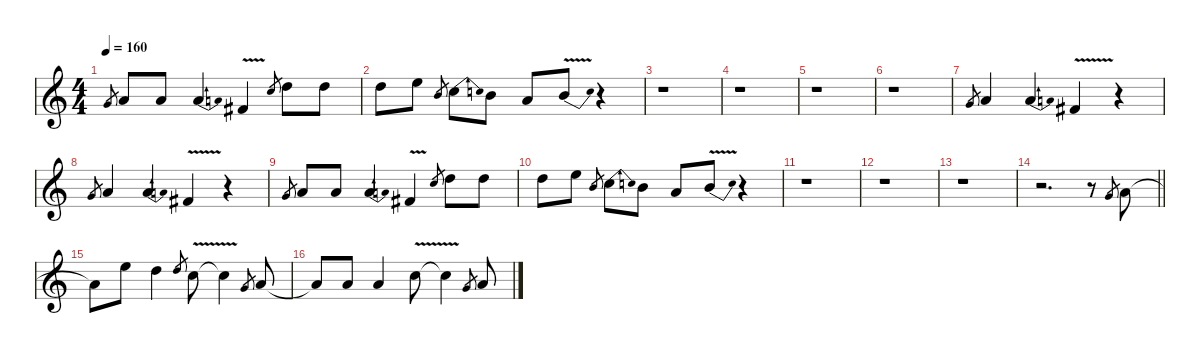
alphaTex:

\defaultSystemsLayout 4
\hideDynamics
\bracketExtendMode nobrackets
\singleTrackTrackNamePolicy hidden
\multiTrackTrackNamePolicy hidden
\firstSystemTrackNameMode fullname
\firstSystemTrackNameOrientation horizontal
\otherSystemsTrackNameOrientation horizontal
\track ("Voice" "clar.") {defaultSystemsLayout 16 instrument clarinet}
\staff {score}
\tuning (E4 B3 G3 D3 A2 E2)
\ts (4 4)
\tempo 160
\clef g2
\ks c
3.1.8{gr dy mf beam Up} 5.1.8{dy f beam Up} 5.1.8{beam Up} 5.1{be (bend 0 0 60 1)}.4{beam Up} 7.2{v acc #}.4{beam Up} 8.1.8{gr dy mf beam Up} 10.1.8{dy f beam Down} 10.1.8{beam Down} |
10.1.8{beam Down} 12.1.8{beam Down} 7.1.8{gr dy mf beam Up} 8.1{be (bend 0 0 60 1)}.8{dy f beam Down} 7.1.8{beam Down} 10.2.8{beam Up} 7.1{be (bend 0 0 60 2) v}.8{beam Up} r.4{beam Up} |
r.1{beam Down} |
r.1{beam Down} |
r.1{beam Down} |
r.1{beam Down} |
3.1.8{gr dy mf beam Up} 5.1.4{dy f beam Up} 5.1{be (bend 0 0 60 1)}.4{beam Up} 7.2{v acc #}.4{beam Up} r.4{beam Up} |
3.1.8{gr dy mf beam Up} 5.1.4{dy f beam Up} 5.1{be (bend 0 0 60 1)}.4{beam Up} 7.2{v acc #}.4{beam Up} r.4{beam Up} |
3.1.8{gr dy mf beam Up} 5.1.8{dy f beam Up} 5.1.8{beam Up} 5.1{be (bend 0 0 60 1)}.4{beam Up} 7.2{v acc #}.4{beam Up} 8.1.8{gr dy mf beam Up} 10.1.8{dy f beam Down} 10.1.8{beam Down} |
10.1.8{beam Down} 12.1.8{beam Down} 7.1.8{gr dy mf beam Up} 8.1{be (bend 0 0 60 1)}.8{dy f beam Down} 7.1.8{beam Down} 10.2.8{beam Up} 7.1{be (bend 0 0 60 2) v}.8{beam Up} r.4{beam Up} |
r.1{beam Down} |
r.1{beam Down} |
r.1{beam Down} |
\barLineRight lightlight
r.2{d beam Down} r.8{beam Down} 8.2.8{gr dy mf beam Up} 10.2.8{dy f beam Up} |
10.2{t}.8{beam Down} 12.1.8{beam Down} 10.1.4{beam Down} 10.1.8{gr dy mf beam Up} 8.1{v}.8{dy f beam Down} 8.1{v t}.4{beam Down} 8.2.8{gr dy mf beam Up} 10.2.8{dy f beam Up} |
10.2{t}.8{beam Up} 10.2.8{beam Up} 10.2.4{beam Up} 8.1{v}.8{beam Down} 8.1{v t}.4{beam Down} 8.2.8{gr dy mf beam Up} 10.2.8{dy f beam Up}
